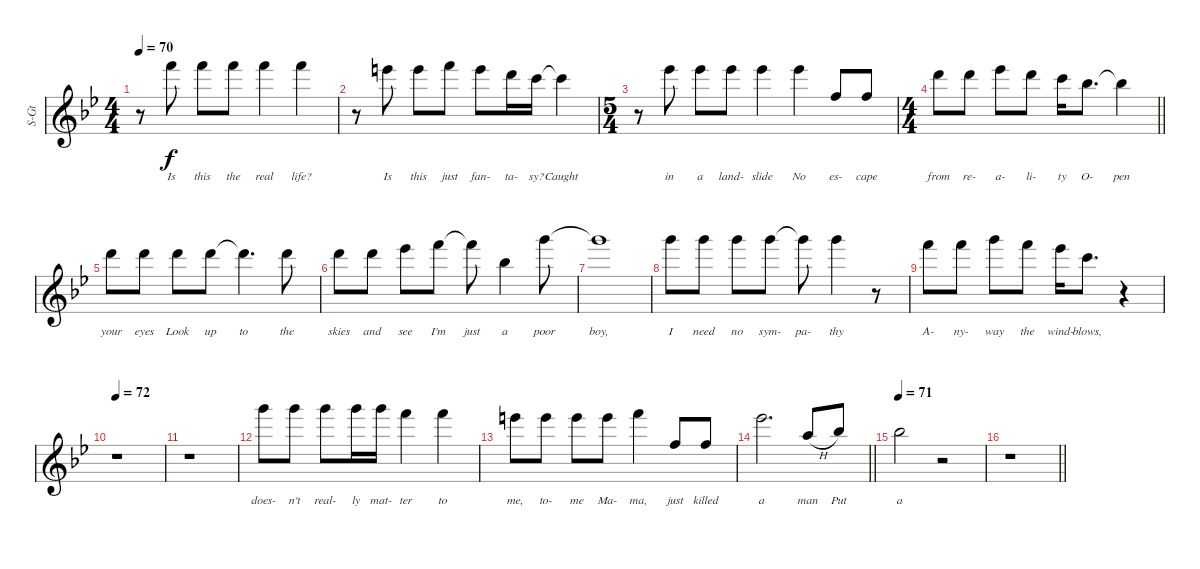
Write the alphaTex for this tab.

\bracketExtendMode groupsimilarinstruments
\otherSystemsTrackNameOrientation horizontal
\track ("Voice" "S-Gt") {instrument flute}
\staff {score}
\tuning (E5 B4 G4 D4 A3 E3)
\displaytranspose 12
\ts (4 4)
\tempo 70
\clef g2
\ks bb
r.8{dy f instrument flute beam Down} 1.1{acc forcenatural}.8{lyrics (0 "Is") lyrics (1 "") lyrics (2 "") lyrics (3 "") lyrics (4 "") beam Down} 1.1{acc forcenatural}.8{lyrics (0 "this") lyrics (1 "") lyrics (2 "") lyrics (3 "") lyrics (4 "") beam Down} 1.1{acc forcenatural}.8{lyrics (0 "the") lyrics (1 "") lyrics (2 "") lyrics (3 "") lyrics (4 "") beam Down} 1.1{acc forcenatural}.4{lyrics (0 "real") lyrics (1 "") lyrics (2 "") lyrics (3 "") lyrics (4 "") beam Down} 1.1{acc forcenatural}.4{lyrics (0 "life?") lyrics (1 "") lyrics (2 "") lyrics (3 "") lyrics (4 "") beam Down} |
r.8{beam Down} 0.1{acc forcenatural}.8{lyrics (0 "Is") lyrics (1 "") lyrics (2 "") lyrics (3 "") lyrics (4 "") beam Down} 0.1{acc forcenatural}.8{lyrics (0 "this") lyrics (1 "") lyrics (2 "") lyrics (3 "") lyrics (4 "") beam Down} 1.1{acc forcenatural}.8{lyrics (0 "just") lyrics (1 "") lyrics (2 "") lyrics (3 "") lyrics (4 "") beam Down} 0.1{acc forcenatural}.8{lyrics (0 "fan-") lyrics (1 "") lyrics (2 "") lyrics (3 "") lyrics (4 "") beam Down} 3.2{acc forcenatural}.16{lyrics (0 "ta-") lyrics (1 "") lyrics (2 "") lyrics (3 "") lyrics (4 "") beam Down} 1.2{acc forcenatural}.16{lyrics (0 "sy?") lyrics (1 "") lyrics (2 "") lyrics (3 "") lyrics (4 "") beam Down} 1.2{t acc forcenatural}.4{lyrics (0 "Caught") lyrics (1 "") lyrics (2 "") lyrics (3 "") lyrics (4 "") beam Down} |
\ts (5 4)
r.8{beam Down} 4.2{acc b}.8{lyrics (0 "in") lyrics (1 "") lyrics (2 "") lyrics (3 "") lyrics (4 "") beam Down} 4.2{acc b}.8{lyrics (0 "a") lyrics (1 "") lyrics (2 "") lyrics (3 "") lyrics (4 "") beam Down} 4.2{acc b}.8{lyrics (0 "land-") lyrics (1 "") lyrics (2 "") lyrics (3 "") lyrics (4 "") beam Down} 4.2{acc b}.4{lyrics (0 "slide") lyrics (1 "") lyrics (2 "") lyrics (3 "") lyrics (4 "") beam Down} 4.2{acc b}.4{lyrics (0 "No") lyrics (1 "") lyrics (2 "") lyrics (3 "") lyrics (4 "") beam Down} 3.4{acc forcenatural}.8{lyrics (0 "es-") lyrics (1 "") lyrics (2 "") lyrics (3 "") lyrics (4 "") beam Up} 3.4{acc forcenatural}.8{lyrics (0 "cape") lyrics (1 "") lyrics (2 "") lyrics (3 "") lyrics (4 "") beam Up} |
\ts (4 4)
\barLineRight lightlight
3.2{acc forcenatural}.8{lyrics (0 "from") lyrics (1 "") lyrics (2 "") lyrics (3 "") lyrics (4 "") beam Down} 3.2{acc forcenatural}.8{lyrics (0 "re-") lyrics (1 "") lyrics (2 "") lyrics (3 "") lyrics (4 "") beam Down} 4.2{acc b}.8{lyrics (0 "a-") lyrics (1 "") lyrics (2 "") lyrics (3 "") lyrics (4 "") beam Down} 3.2{acc forcenatural}.8{lyrics (0 "li-") lyrics (1 "") lyrics (2 "") lyrics (3 "") lyrics (4 "") beam Down} 1.2{acc forcenatural}.16{lyrics (0 "ty") lyrics (1 "") lyrics (2 "") lyrics (3 "") lyrics (4 "") beam Down} 3.3{acc b}.8{d lyrics (0 "O-") lyrics (1 "") lyrics (2 "") lyrics (3 "") lyrics (4 "") beam Down} 3.3{t acc b}.4{lyrics (0 "pen") lyrics (1 "") lyrics (2 "") lyrics (3 "") lyrics (4 "") beam Down} |
3.2{acc forcenatural}.8{lyrics (0 "your") lyrics (1 "") lyrics (2 "") lyrics (3 "") lyrics (4 "") beam Down} 3.2{acc forcenatural}.8{lyrics (0 "eyes") lyrics (1 "") lyrics (2 "") lyrics (3 "") lyrics (4 "") beam Down} 3.2{acc forcenatural}.8{lyrics (0 "Look") lyrics (1 "") lyrics (2 "") lyrics (3 "") lyrics (4 "") beam Down} 3.2{acc forcenatural}.8{lyrics (0 "up") lyrics (1 "") lyrics (2 "") lyrics (3 "") lyrics (4 "") beam Down} 3.2{t acc forcenatural}.4{d lyrics (0 "to") lyrics (1 "") lyrics (2 "") lyrics (3 "") lyrics (4 "") beam Down} 3.2{acc forcenatural}.8{lyrics (0 "the") lyrics (1 "") lyrics (2 "") lyrics (3 "") lyrics (4 "") beam Down} |
3.2{acc forcenatural}.8{lyrics (0 "skies") lyrics (1 "") lyrics (2 "") lyrics (3 "") lyrics (4 "") beam Down} 3.2{acc forcenatural}.8{lyrics (0 "and") lyrics (1 "") lyrics (2 "") lyrics (3 "") lyrics (4 "") beam Down} 4.2{acc b}.8{lyrics (0 "see") lyrics (1 "") lyrics (2 "") lyrics (3 "") lyrics (4 "") beam Down} 1.1{acc forcenatural}.8{lyrics (0 "I'm") lyrics (1 "") lyrics (2 "") lyrics (3 "") lyrics (4 "") beam Down} 1.1{t acc forcenatural}.8{lyrics (0 "just") lyrics (1 "") lyrics (2 "") lyrics (3 "") lyrics (4 "") beam Down} 3.3{acc b}.4{lyrics (0 "a") lyrics (1 "") lyrics (2 "") lyrics (3 "") lyrics (4 "") beam Down} 3.1{acc forcenatural}.8{lyrics (0 "poor") lyrics (1 "") lyrics (2 "") lyrics (3 "") lyrics (4 "") beam Down} |
3.1{t acc forcenatural}.1{lyrics (0 "boy,") lyrics (1 "") lyrics (2 "") lyrics (3 "") lyrics (4 "") beam Down} |
3.1{acc forcenatural}.8{lyrics (0 "I") lyrics (1 "") lyrics (2 "") lyrics (3 "") lyrics (4 "") beam Down} 3.1{acc forcenatural}.8{lyrics (0 "need") lyrics (1 "") lyrics (2 "") lyrics (3 "") lyrics (4 "") beam Down} 3.1{acc forcenatural}.8{lyrics (0 "no") lyrics (1 "") lyrics (2 "") lyrics (3 "") lyrics (4 "") beam Down} 3.1{acc forcenatural}.8{lyrics (0 "sym-") lyrics (1 "") lyrics (2 "") lyrics (3 "") lyrics (4 "") beam Down} 3.1{t acc forcenatural}.8{lyrics (0 "pa-") lyrics (1 "") lyrics (2 "") lyrics (3 "") lyrics (4 "") beam Down} 3.1{acc forcenatural}.4{lyrics (0 "thy") lyrics (1 "") lyrics (2 "") lyrics (3 "") lyrics (4 "") beam Down} r.8{beam Down} |
1.1{acc forcenatural}.8{lyrics (0 "A-") lyrics (1 "") lyrics (2 "") lyrics (3 "") lyrics (4 "") beam Down} 1.1{acc forcenatural}.8{lyrics (0 "ny-") lyrics (1 "") lyrics (2 "") lyrics (3 "") lyrics (4 "") beam Down} 3.1{acc forcenatural}.8{lyrics (0 "way") lyrics (1 "") lyrics (2 "") lyrics (3 "") lyrics (4 "") beam Down} 1.1{acc forcenatural}.8{lyrics (0 "the") lyrics (1 "") lyrics (2 "") lyrics (3 "") lyrics (4 "") beam Down} 4.2{acc b}.16{lyrics (0 "wind-") lyrics (1 "") lyrics (2 "") lyrics (3 "") lyrics (4 "") beam Down} 1.2{acc forcenatural}.8{d lyrics (0 "blows,") lyrics (1 "") lyrics (2 "") lyrics (3 "") lyrics (4 "") beam Down} r.4{beam Down} |
\tempo 72
r.1{beam Down} |
r.1{beam Down} |
3.1{acc forcenatural}.8{lyrics (0 "does-") lyrics (1 "") lyrics (2 "") lyrics (3 "") lyrics (4 "") beam Down} 3.1{acc forcenatural}.8{lyrics (0 "n't") lyrics (1 "") lyrics (2 "") lyrics (3 "") lyrics (4 "") beam Down} 3.1{acc forcenatural}.8{lyrics (0 "real-") lyrics (1 "") lyrics (2 "") lyrics (3 "") lyrics (4 "") beam Down} 3.1{acc forcenatural}.16{lyrics (0 "ly") lyrics (1 "") lyrics (2 "") lyrics (3 "") lyrics (4 "") beam Down} 3.1{acc forcenatural}.16{lyrics (0 "mat-") lyrics (1 "") lyrics (2 "") lyrics (3 "") lyrics (4 "") beam Down} 1.1{acc forcenatural}.4{lyrics (0 "ter") lyrics (1 "") lyrics (2 "") lyrics (3 "") lyrics (4 "") beam Down} 1.1{acc forcenatural}.4{lyrics (0 "to") lyrics (1 "") lyrics (2 "") lyrics (3 "") lyrics (4 "") beam Down} |
0.1{acc forcenatural}.8{lyrics (0 "me,") lyrics (1 "") lyrics (2 "") lyrics (3 "") lyrics (4 "") beam Down} 0.1{acc forcenatural}.8{lyrics (0 "to-") lyrics (1 "") lyrics (2 "") lyrics (3 "") lyrics (4 "") beam Down} 0.1{acc forcenatural}.8{lyrics (0 "me") lyrics (1 "") lyrics (2 "") lyrics (3 "") lyrics (4 "") beam Down} 0.1{acc forcenatural}.8{lyrics (0 "Ma-") lyrics (1 "") lyrics (2 "") lyrics (3 "") lyrics (4 "") beam Down} 1.1{acc forcenatural}.4{lyrics (0 "ma,") lyrics (1 "") lyrics (2 "") lyrics (3 "") lyrics (4 "") beam Down} 3.4{acc forcenatural}.8{lyrics (0 "just") lyrics (1 "") lyrics (2 "") lyrics (3 "") lyrics (4 "") beam Up} 3.4{acc forcenatural}.8{lyrics (0 "killed") lyrics (1 "") lyrics (2 "") lyrics (3 "") lyrics (4 "") beam Up} |
\barLineRight lightlight
4.2{acc b}.2{d lyrics (0 "a") lyrics (1 "") lyrics (2 "") lyrics (3 "") lyrics (4 "") beam Down} 2.3{h acc forcenatural}.8{lyrics (0 "man") lyrics (1 "") lyrics (2 "") lyrics (3 "") lyrics (4 "") beam Up} 3.3{acc b}.8{lyrics (0 "Put") lyrics (1 "") lyrics (2 "") lyrics (3 "") lyrics (4 "") beam Up} |
\tempo 71
3.3{acc b}.2{lyrics (0 "a") lyrics (1 "") lyrics (2 "") lyrics (3 "") lyrics (4 "") beam Down} r.2{beam Down} |
\barLineRight lightlight
r.1{beam Down}
